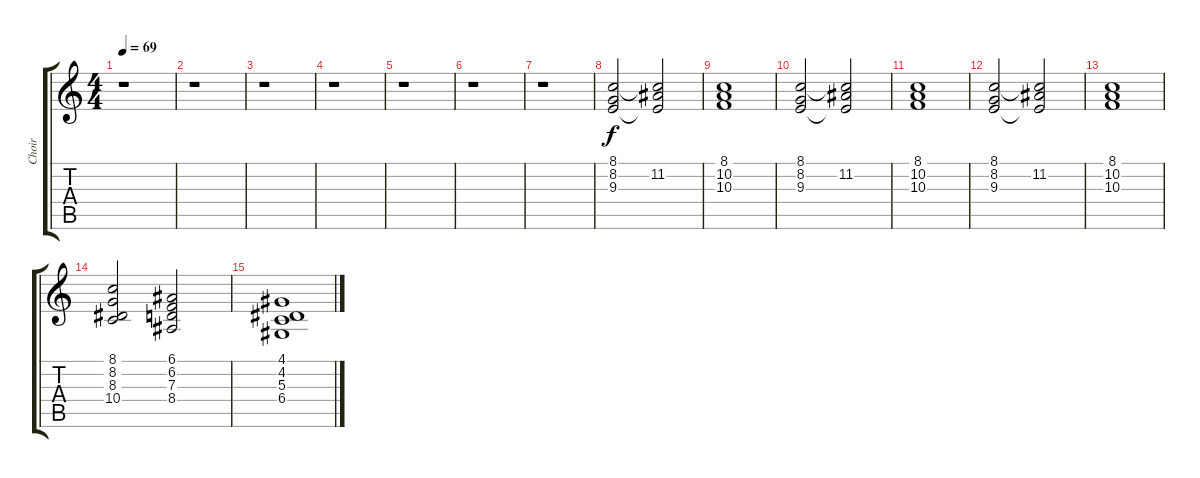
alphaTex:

\track ("Choir" "Choir") {instrument choiraahs}
\staff {score tabs}
\tuning (E4 B3 G3 D3 A2 E2) {hide}
\ts (4 4)
\tempo 69
\clef g2
\ks c
r.1{dy f} |
r.1 |
r.1 |
r.1 |
r.1 |
r.1 |
r.1 |
(8.1 8.2 9.3).2{volume 8} (8.1{t} 11.2 9.3{t}).2 |
(8.1 10.2 10.3).1 |
(8.1 8.2 9.3).2 (8.1{t} 11.2 9.3{t}).2 |
(8.1 10.2 10.3).1 |
(8.1 8.2 9.3).2 (8.1{t} 11.2 9.3{t}).2 |
(8.1 10.2 10.3).1 |
(8.1 8.2 8.3 10.4).2{volume 12} (6.1 6.2 7.3 8.4).2 |
(4.1 4.2 5.3 6.4).1
